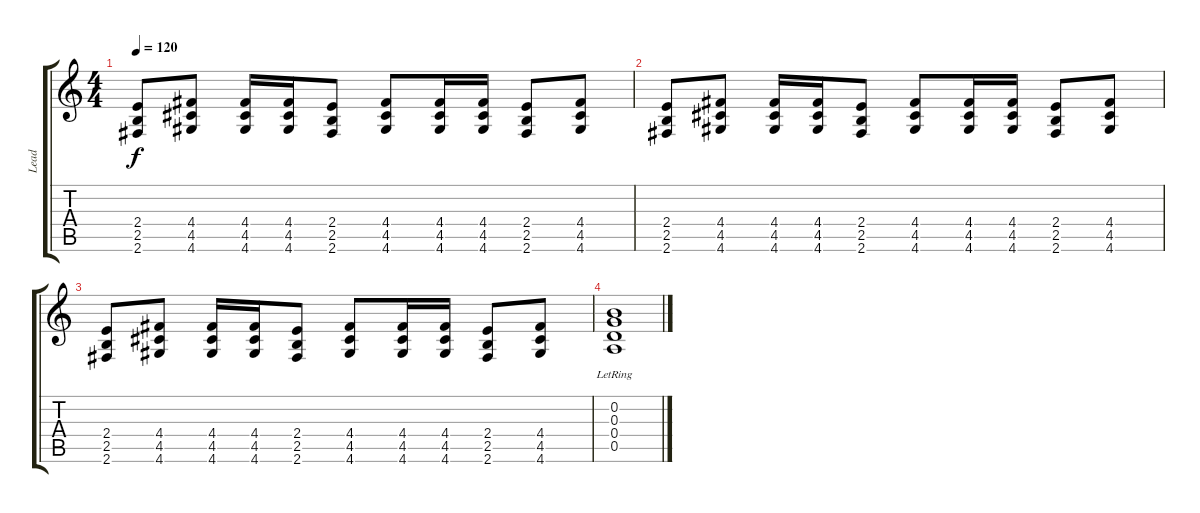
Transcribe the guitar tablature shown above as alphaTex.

\track ("Lead" "Lead") {instrument distortionguitar}
\staff {score tabs}
\tuning (E4 B3 G3 D3 A2 E2) {hide}
\ts (4 4)
\tempo 120
\clef g2
\ks c
(2.4 2.5 2.6).8{dy f} (4.4 4.5 4.6).8 (4.4 4.5 4.6).16 (4.4 4.5 4.6).16 (2.4 2.5 2.6).8 (4.4 4.5 4.6).8 (4.4 4.5 4.6).16 (4.4 4.5 4.6).16 (2.4 2.5 2.6).8 (4.4 4.5 4.6).8 |
(2.4 2.5 2.6).8 (4.4 4.5 4.6).8 (4.4 4.5 4.6).16 (4.4 4.5 4.6).16 (2.4 2.5 2.6).8 (4.4 4.5 4.6).8 (4.4 4.5 4.6).16 (4.4 4.5 4.6).16 (2.4 2.5 2.6).8 (4.4 4.5 4.6).8 |
(2.4 2.5 2.6).8 (4.4 4.5 4.6).8 (4.4 4.5 4.6).16 (4.4 4.5 4.6).16 (2.4 2.5 2.6).8 (4.4 4.5 4.6).8 (4.4 4.5 4.6).16 (4.4 4.5 4.6).16 (2.4 2.5 2.6).8 (4.4 4.5 4.6).8 |
(0.2{lr} 0.3 0.4 0.5).1
